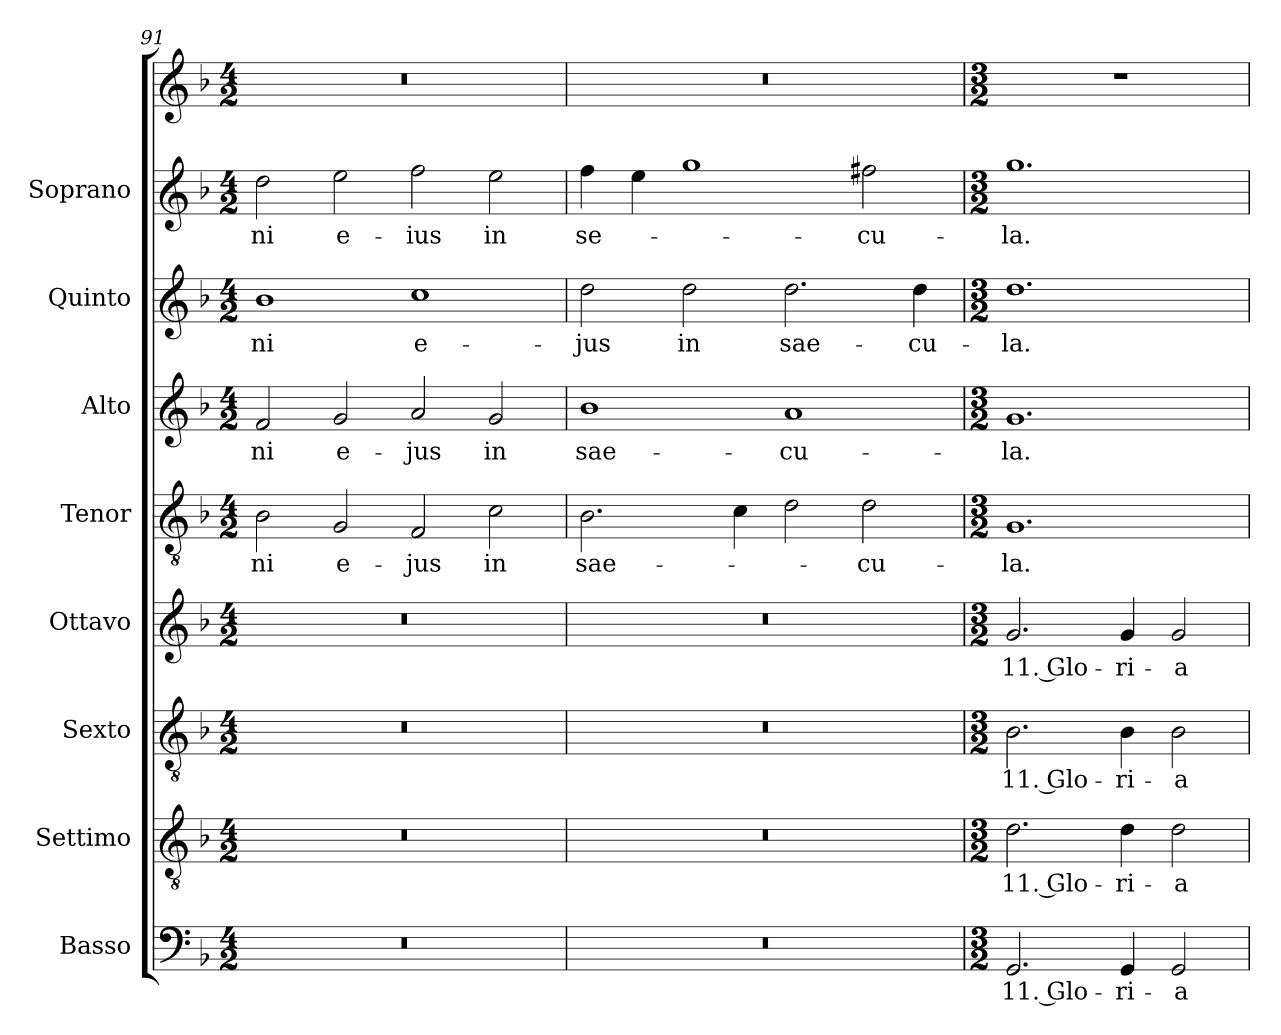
**kern	**text	**kern	**text	**kern	**text	**kern	**text	**kern	**text	**kern	**text	**kern	**text	**kern	**text	**kern
*part9	*part9	*part8	*part8	*part7	*part7	*part6	*part6	*part5	*part5	*part4	*part4	*part3	*part3	*part2	*part2	*part1
*staff9	*staff9	*staff8	*staff8	*staff7	*staff7	*staff6	*staff6	*staff5	*staff5	*staff4	*staff4	*staff3	*staff3	*staff2	*staff2	*staff1
*I"Basso	*	*I"Settimo	*	*I"Sexto	*	*I"Ottavo	*	*I"Tenor	*	*I"Alto	*	*I"Quinto	*	*I"Soprano	*	*
*I'B.	*	*I'St.	*	*	*	*I'Ot.	*	*I'T.	*	*I'A.	*	*I'Q.	*	*I'S.	*	*
*clefF4	*	*clefGv2	*	*clefGv2	*	*clefG2	*	*clefGv2	*	*clefG2	*	*clefG2	*	*clefG2	*	*clefG2
*	*	*ITrd7c12	*	*ITrd7c12	*	*	*	*ITrd7c12	*	*	*	*	*	*	*	*
*k[b-]	*	*k[b-]	*	*k[b-]	*	*k[b-]	*	*k[b-]	*	*k[b-]	*	*k[b-]	*	*k[b-]	*	*k[b-]
*F:	*	*F:	*	*F:	*	*F:	*	*F:	*	*F:	*	*F:	*	*F:	*	*F:
*M4/2	*	*M4/2	*	*M4/2	*	*M4/2	*	*M4/2	*	*M4/2	*	*M4/2	*	*M4/2	*	*M4/2
=91	=91	=91	=91	=91	=91	=91	=91	=91	=91	=91	=91	=91	=91	=91	=91	=91
!LO:N:vis=1	!	!LO:N:vis=1	!	!LO:N:vis=1	!	!LO:N:vis=1	!	!	!	!	!	!	!	!	!	!
!	!	!	!	!	!	!	!	!	!LO:LY:b:color=#000000	!	!	!	!	!	!	!
!	!	!	!	!	!	!	!	!	!	!	!LO:LY:b:color=#000000	!	!	!	!	!
!	!	!	!	!	!	!	!	!	!	!	!	!	!LO:LY:b:color=#000000	!	!	!
!	!	!	!	!	!	!	!	!	!	!	!	!	!	!	!LO:LY:b:color=#000000	!LO:N:vis=1
0r	.	0r	.	0r	.	0r	.	2BB-i\	-ni	2fi/	-ni	1b-i	-ni	2ddi\	-ni	0r
!	!	!	!	!	!	!	!	!	!LO:LY:b:color=#000000	!	!	!	!	!	!	!
!	!	!	!	!	!	!	!	!	!	!	!LO:LY:b:color=#000000	!	!	!	!	!
!	!	!	!	!	!	!	!	!	!	!	!	!	!	!	!LO:LY:b:color=#000000	!
.	.	.	.	.	.	.	.	2GGi/	e-	2gi/	e-	.	.	2eei\	e-	.
!	!	!	!	!	!	!	!	!	!LO:LY:b:color=#000000	!	!	!	!	!	!	!
!	!	!	!	!	!	!	!	!	!	!	!LO:LY:b:color=#000000	!	!	!	!	!
!	!	!	!	!	!	!	!	!	!	!	!	!	!LO:LY:b:color=#000000	!	!	!
!	!	!	!	!	!	!	!	!	!	!	!	!	!	!	!LO:LY:b:color=#000000	!
.	.	.	.	.	.	.	.	2FFi/	-jus	2ai/	-jus	1cci	e-	2ffi\	-ius	.
!	!	!	!	!	!	!	!	!	!LO:LY:b:color=#000000	!	!	!	!	!	!	!
!	!	!	!	!	!	!	!	!	!	!	!LO:LY:b:color=#000000	!	!	!	!	!
!	!	!	!	!	!	!	!	!	!	!	!	!	!	!	!LO:LY:b:color=#000000	!
.	.	.	.	.	.	.	.	2Ci\	in	2gi/	in	.	.	2eei\	in	.
=92	=92	=92	=92	=92	=92	=92	=92	=92	=92	=92	=92	=92	=92	=92	=92	=92
!LO:N:vis=1	!	!LO:N:vis=1	!	!LO:N:vis=1	!	!LO:N:vis=1	!	!	!	!	!	!	!	!	!	!
!	!	!	!	!	!	!	!	!	!LO:LY:b:color=#000000	!	!	!	!	!	!	!
!	!	!	!	!	!	!	!	!	!	!	!LO:LY:b:color=#000000	!	!	!	!	!
!	!	!	!	!	!	!	!	!	!	!	!	!	!LO:LY:b:color=#000000	!	!	!
!	!	!	!	!	!	!	!	!	!	!	!	!	!	!	!LO:LY:b:color=#000000	!LO:N:vis=1
0r	.	0r	.	0r	.	0r	.	2.BB-i\	sae-	1b-i	sae-	2ddi\	-jus	4ffi\	se-	0r
.	.	.	.	.	.	.	.	.	.	.	.	.	.	4eei\	.	.
!	!	!	!	!	!	!	!	!	!	!	!	!	!LO:LY:b:color=#000000	!	!	!
.	.	.	.	.	.	.	.	.	.	.	.	2ddi\	in	1ggi	.	.
.	.	.	.	.	.	.	.	4Ci\	.	.	.	.	.	.	.	.
!	!	!	!	!	!	!	!	!	!	!	!LO:LY:b:color=#000000	!	!	!	!	!
!	!	!	!	!	!	!	!	!	!	!	!	!	!LO:LY:b:color=#000000	!	!	!
.	.	.	.	.	.	.	.	2Di\	.	1ai	-cu-	2.ddi\	sae-	.	.	.
!	!	!	!	!	!	!	!	!	!LO:LY:b:color=#000000	!	!	!	!	!	!	!
!	!	!	!	!	!	!	!	!	!	!	!	!	!	!	!LO:LY:b:color=#000000	!
.	.	.	.	.	.	.	.	2Di\	-cu-	.	.	.	.	2ff#Xi\	-cu-	.
!	!	!	!	!	!	!	!	!	!	!	!	!	!LO:LY:b:color=#000000	!	!	!
.	.	.	.	.	.	.	.	.	.	.	.	4ddi\	-cu-	.	.	.
=93	=93	=93	=93	=93	=93	=93	=93	=93	=93	=93	=93	=93	=93	=93	=93	=93
*M3/2	*	*M3/2	*	*M3/2	*	*M3/2	*	*M3/2	*	*M3/2	*	*M3/2	*	*M3/2	*	*M3/2
!	!LO:LY:b:color=#000000	!	!	!	!	!	!	!	!	!	!	!	!	!	!	!
!	!	!	!LO:LY:b:color=#000000	!	!	!	!	!	!	!	!	!	!	!	!	!
!	!	!	!	!	!LO:LY:b:color=#000000	!	!	!	!	!	!	!	!	!	!	!
!	!	!	!	!	!	!	!LO:LY:b:color=#000000	!	!	!	!	!	!	!	!	!
!	!	!	!	!	!	!	!	!	!LO:LY:b:color=#000000	!	!	!	!	!	!	!
!	!	!	!	!	!	!	!	!	!	!	!LO:LY:b:color=#000000	!	!	!	!	!
!	!	!	!	!	!	!	!	!	!	!	!	!	!LO:LY:b:color=#000000	!	!	!
!	!	!	!	!	!	!	!	!	!	!	!	!	!	!	!LO:LY:b:color=#000000	!LO:N:vis=1
2.GGi/	11. Glo-	2.Di\	11. Glo-	2.BB-i\	11. Glo-	2.gi/	11. Glo-	1.GGi	-la.	1.gi	-la.	1.ddi	-la.	1.ggi	-la.	1.r
!	!LO:LY:b:color=#000000	!	!	!	!	!	!	!	!	!	!	!	!	!	!	!
!	!	!	!LO:LY:b:color=#000000	!	!	!	!	!	!	!	!	!	!	!	!	!
!	!	!	!	!	!LO:LY:b:color=#000000	!	!	!	!	!	!	!	!	!	!	!
!	!	!	!	!	!	!	!LO:LY:b:color=#000000	!	!	!	!	!	!	!	!	!
4GGi/	-ri-	4Di\	-ri-	4BB-i\	-ri-	4gi/	-ri-	.	.	.	.	.	.	.	.	.
!	!LO:LY:b:color=#000000	!	!	!	!	!	!	!	!	!	!	!	!	!	!	!
!	!	!	!LO:LY:b:color=#000000	!	!	!	!	!	!	!	!	!	!	!	!	!
!	!	!	!	!	!LO:LY:b:color=#000000	!	!	!	!	!	!	!	!	!	!	!
!	!	!	!	!	!	!	!LO:LY:b:color=#000000	!	!	!	!	!	!	!	!	!
2GGi/	-a	2Di\	-a	2BB-i\	-a	2gi/	-a	.	.	.	.	.	.	.	.	.
=	=	=	=	=	=	=	=	=	=	=	=	=	=	=	=	=
*-	*-	*-	*-	*-	*-	*-	*-	*-	*-	*-	*-	*-	*-	*-	*-	*-
